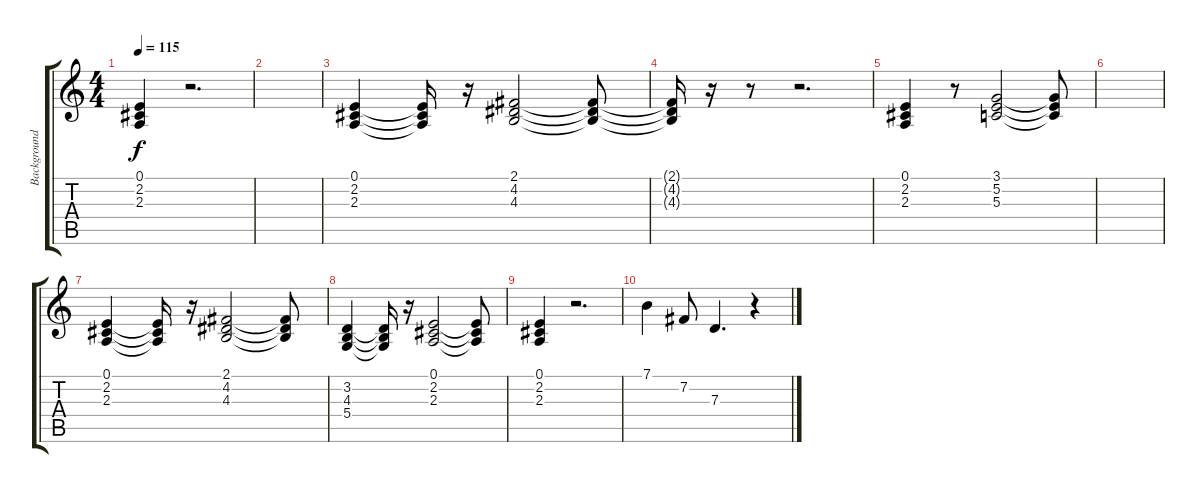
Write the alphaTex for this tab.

\track ("Background" "Background") {instrument vibraphone}
\staff {score tabs}
\tuning (E4 B3 G3 D3 A2 E2) {hide}
\ts (4 4)
\tempo 115
\clef g2
\ks c
(0.1 2.2 2.3).4{dy f} r.2{d} |
|
(0.1 2.2 2.3).4 (0.1{t} 2.2{t} 2.3{t}).16 r.16 (2.1 4.2 4.3).2 (2.1{t} 4.2{t} 4.3{t}).8 |
(2.1{t} 4.2{t} 4.3{t}).16 r.16 r.8 r.2{d} |
(0.1 2.2 2.3).4 r.8 (3.1 5.2 5.3).2 (3.1{t} 5.2{t} 5.3{t}).8 |
|
(0.1 2.2 2.3).4 (0.1{t} 2.2{t} 2.3{t}).16 r.16 (2.1 4.2 4.3).2 (2.1{t} 4.2{t} 4.3{t}).8 |
(3.2 4.3 5.4).4 (3.2{t} 4.3{t} 5.4{t}).16 r.16 (0.1 2.2 2.3).2 (0.1{t} 2.2{t} 2.3{t}).8 |
(0.1 2.2 2.3).4 r.2{d} |
7.1.4 7.2.8 7.3.4{d} r.4
